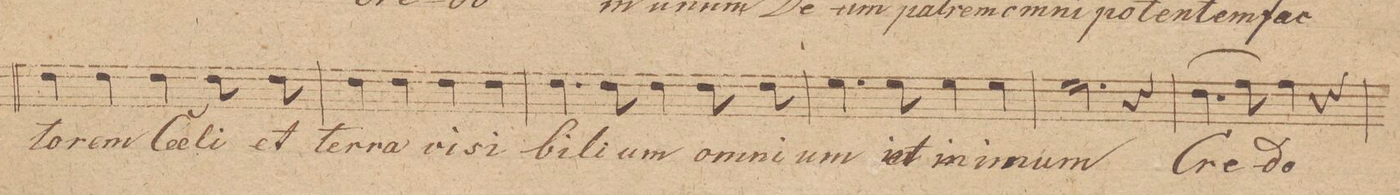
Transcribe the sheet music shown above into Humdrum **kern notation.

**kern	**text	**dynam
*I"Tenore 1mo	*	*
*clefC4	*	*
*k[]	*	*
*met(c|)	*	*
*M2/2	*	*
4c\	-to-	.
4c\	-rem	.
4c\	Cae-	.
8c\	-li	.
8c\	et	.
=7	=7	=7
4c\	ter-	.
4c\	-ra	.
4c\	vi-	.
4c\	-si-	.
=8	=8	=8
4.c\	-bi-	.
8c\	-li-	.
4c\	-um	.
8c\	om-	.
8c\	-ni-	.
=9	=9	=9
4.d\	-um	.
8d\	et	.
4d\	in	.
4d\	u-	.
=10	=10	=10
*2\right	*	*
2.d\	-num	.
4r	.	.
=11	=11	=11
(4.c\	Cre-	.
8e\)	.	.
4e\	-do	.
4r	.	.
=12	=12	=12
*-	*-	*-
